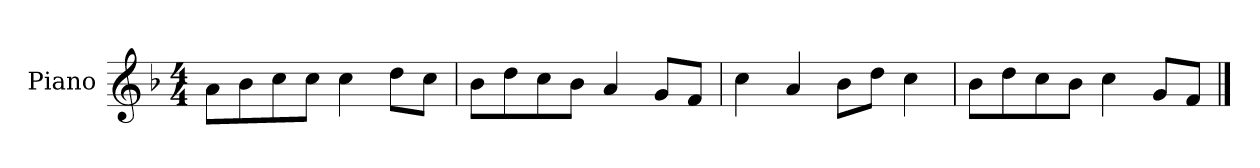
**kern
*part1
*staff1
*I"Piano
*I'P-no
*clefG2
*k[b-]
*M4/4
*MM90
=1
8a\L
8b-\
8cc\
8cc\J
4cc\
8dd\L
8cc\J
=2
8b-\L
8dd\
8cc\
8b-\J
4a/
8g/L
8f/J
=3
4cc\
4a/
8b-\L
8dd\J
4cc\
=4
8b-\L
8dd\
8cc\
8b-\J
4cc\
8g/L
8f/J
==
*-
